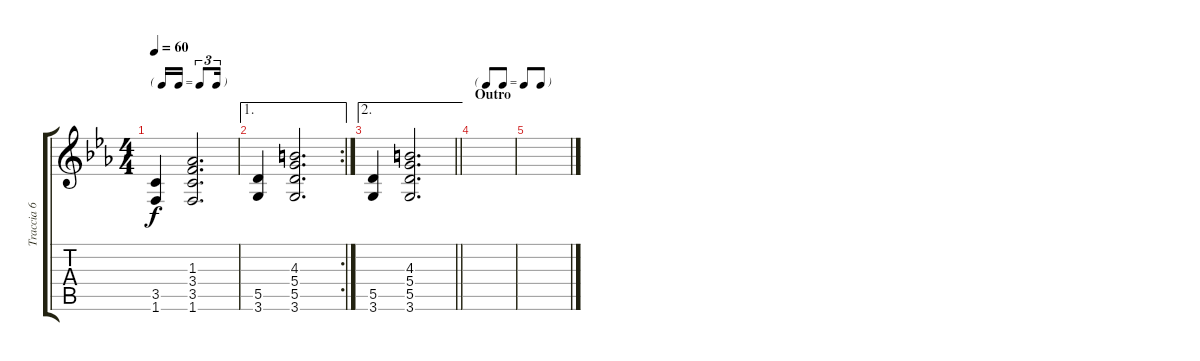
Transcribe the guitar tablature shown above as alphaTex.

\track ("Traccia 6" "Traccia 6") {instrument overdrivenguitar}
\staff {score tabs}
\tuning (E4 B3 G3 D3 A2 E2) {hide}
\ts (4 4)
\tf triplet16th
\tempo 60
\clef g2
\ks cminor
(3.5 1.6).4{dy f} (1.3 3.4 3.5 1.6).2{d} |
\ae 1
\rc 2
(5.5 3.6).4 (4.3 5.4 5.5 3.6).2{d} |
\ae 2
\barLineRight lightlight
(5.5 3.6).4 (4.3 5.4 5.5 3.6).2{d} |
\tf none
\section ("" "Outro")
\ks eb
|
\ks cminor
